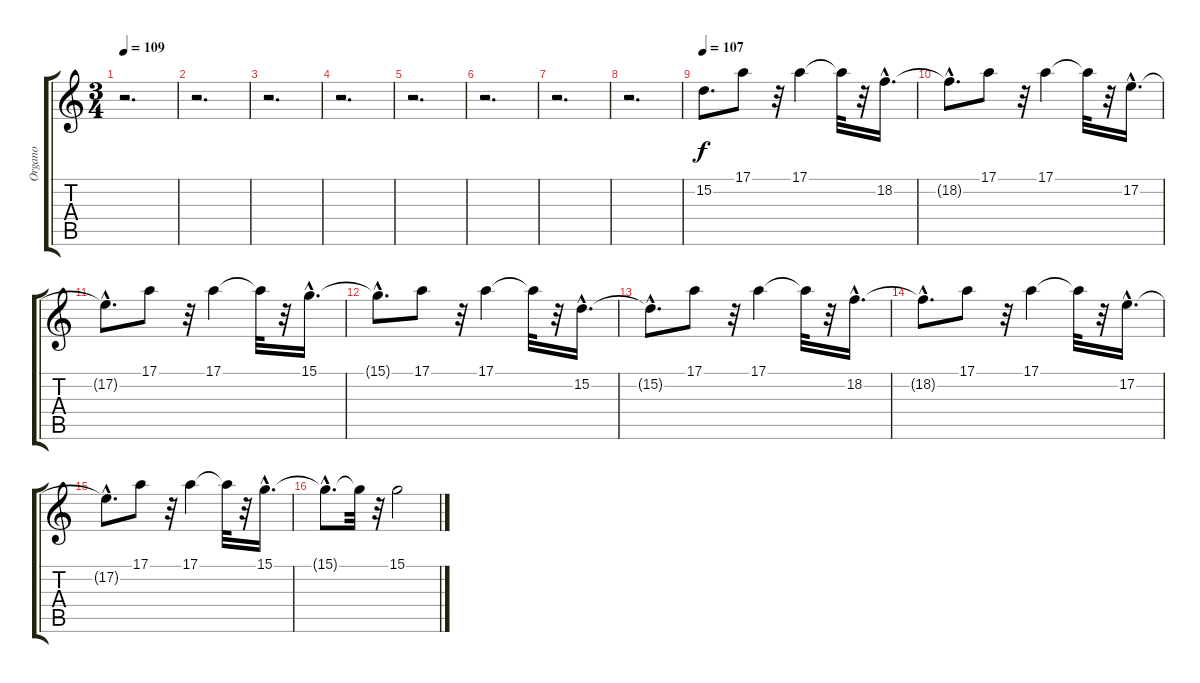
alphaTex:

\track ("Organo" "Organo") {instrument pad4choir}
\staff {score tabs}
\tuning (E4 B3 G3 D3 A2 E2) {hide}
\ts (3 4)
\tempo 109
\clef g2
\ks c
r.2{d dy f} |
r.2{d} |
r.2{d} |
r.2{d} |
r.2{d} |
r.2{d} |
r.2{d} |
r.2{d} |
\tempo 107
15.2.8{d} 17.1.8 r.32 17.1.4 17.1{t}.32 r.32 18.2{hac}.16{d} |
18.2{hac t}.8{d} 17.1.8 r.32 17.1.4 17.1{t}.32 r.32 17.2{hac}.16{d} |
17.2{hac t}.8{d} 17.1.8 r.32 17.1.4 17.1{t}.32 r.32 15.1{hac}.16{d} |
15.1{hac t}.8{d} 17.1.8 r.32 17.1.4 17.1{t}.32 r.32 15.2{hac}.16{d} |
15.2{hac t}.8{d} 17.1.8 r.32 17.1.4 17.1{t}.32 r.32 18.2{hac}.16{d} |
18.2{hac t}.8{d} 17.1.8 r.32 17.1.4 17.1{t}.32 r.32 17.2{hac}.16{d} |
17.2{hac t}.8{d} 17.1.8 r.32 17.1.4 17.1{t}.32 r.32 15.1{hac}.16{d} |
15.1{hac t}.8{d} 15.1{t}.32 r.32 15.1.2
